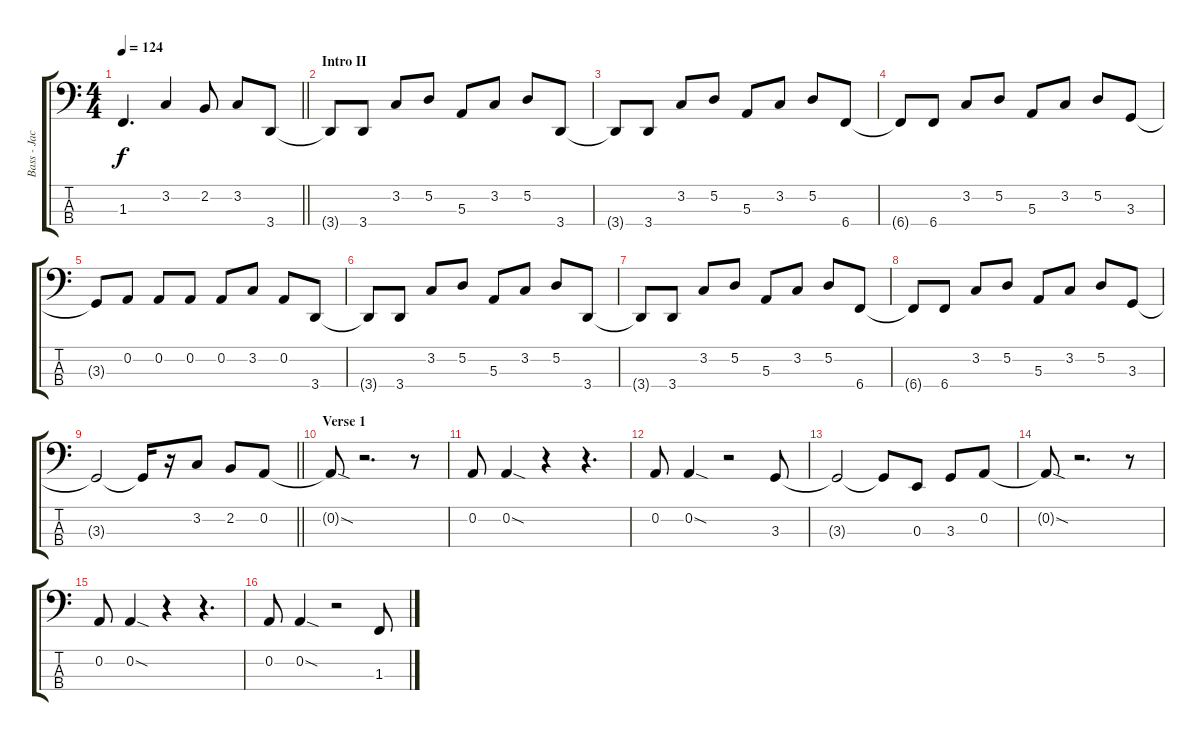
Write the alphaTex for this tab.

\track ("Bass - Jackson" "Bass - Jac") {instrument electricbasspick}
\staff {score tabs}
\tuning (D2 A1 E1 B0) {hide}
\ts (4 4)
\tempo 124
\clef f4
\barLineRight lightlight
\ks c
1.3{t}.4{d dy f} 3.2.4 2.2.8 3.2.8 3.4.8 |
\section ("" "Intro II")
3.4{t}.8 3.4.8 3.2.8 5.2.8 5.3.8 3.2.8 5.2.8 3.4.8 |
3.4{t}.8 3.4.8 3.2.8 5.2.8 5.3.8 3.2.8 5.2.8 6.4.8 |
6.4{t}.8 6.4.8 3.2.8 5.2.8 5.3.8 3.2.8 5.2.8 3.3.8 |
3.3{t}.8 0.2.8 0.2.8 0.2.8 0.2.8 3.2.8 0.2.8 3.4.8 |
3.4{t}.8 3.4.8 3.2.8 5.2.8 5.3.8 3.2.8 5.2.8 3.4.8 |
3.4{t}.8 3.4.8 3.2.8 5.2.8 5.3.8 3.2.8 5.2.8 6.4.8 |
6.4{t}.8 6.4.8 3.2.8 5.2.8 5.3.8 3.2.8 5.2.8 3.3.8 |
\barLineRight lightlight
3.3{t}.2 3.3{t}.16 r.16 3.2.8 2.2.8 0.2.8 |
\section ("" "Verse 1")
0.2{sod t}.8 r.2{d} r.8 |
0.2.8 0.2{sod}.4 r.4 r.4{d} |
0.2.8 0.2{sod}.4 r.2 3.3.8 |
3.3{t}.2 3.3{t}.8 0.3.8 3.3.8 0.2.8 |
0.2{sod t}.8 r.2{d} r.8 |
0.2.8 0.2{sod}.4 r.4 r.4{d} |
0.2.8 0.2{sod}.4 r.2 1.3.8
